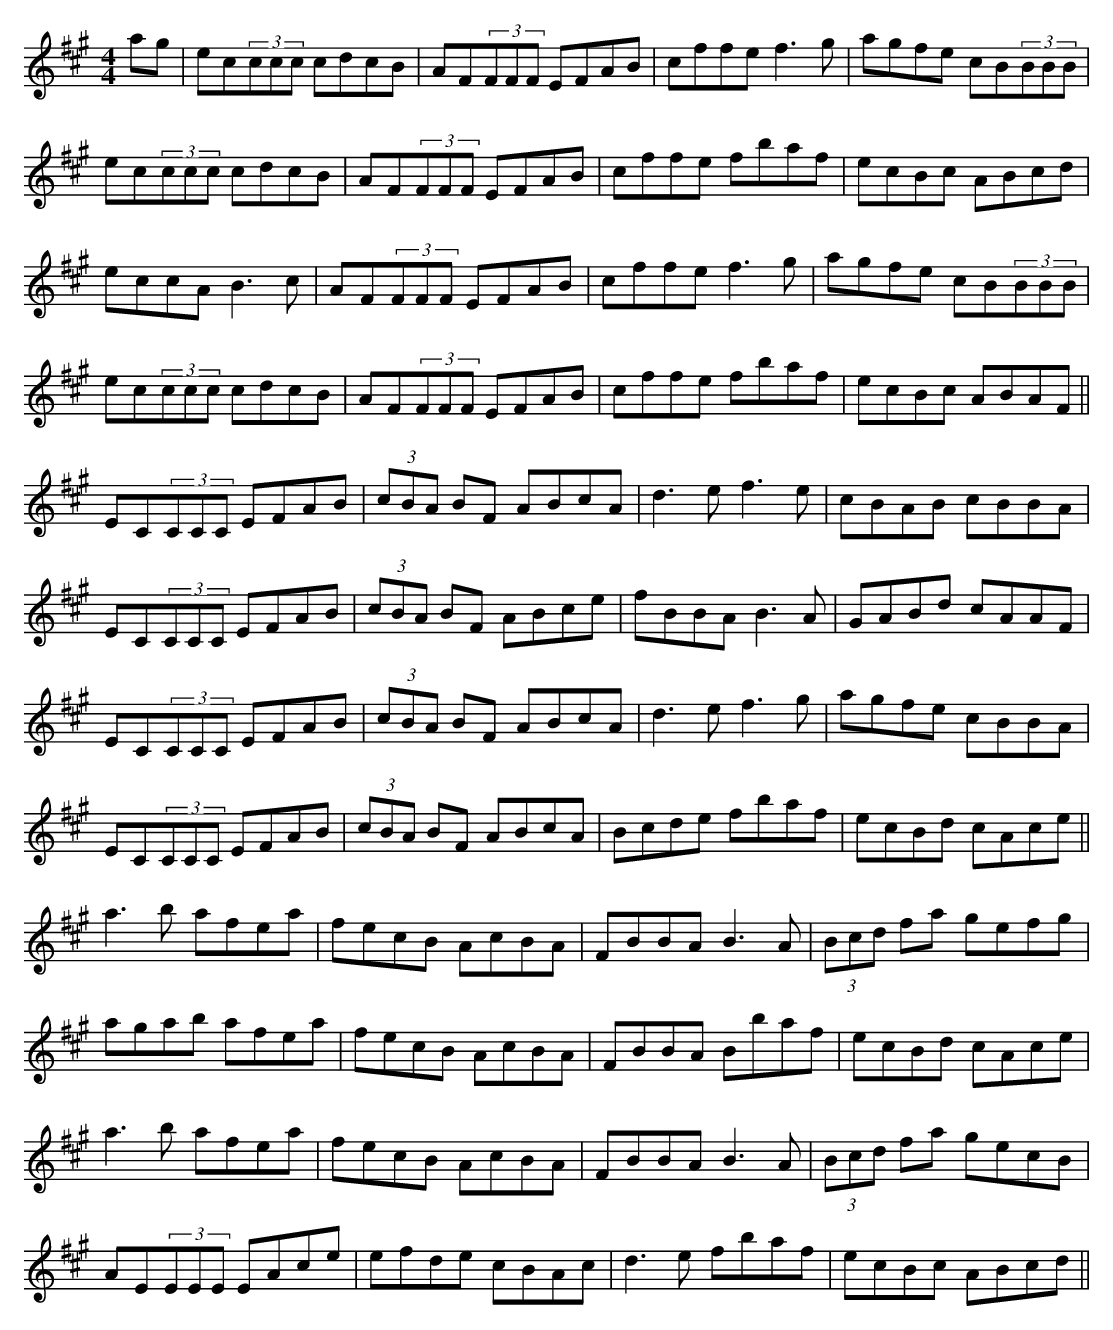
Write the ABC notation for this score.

X:1
M:4/4
K:A
ag|ec(3ccc cdcB|AF(3FFF EFAB|cffe f3g|agfe cB(3BBB|
ec(3ccc cdcB|AF(3FFF EFAB|cffe fbaf|ecBc ABcd|
eccA B3c|AF(3FFF EFAB|cffe f3g|agfe cB(3BBB|
ec(3ccc cdcB|AF(3FFF EFAB|cffe fbaf|ecBc ABAF||
EC(3CCC EFAB|(3cBA BF ABcA|d3e f3e|cBAB cBBA|
EC(3CCC EFAB|(3cBA BF ABce|fBBA B3A|GABd cAAF|
EC(3CCC EFAB|(3cBA BF ABcA|d3e f3g|agfe cBBA|
EC(3CCC EFAB|(3cBA BF ABcA|Bcde fbaf|ecBd cAce||
a3b afea|fecB AcBA|FBBA B3A|(3Bcd fa gefg|
agab afea|fecB AcBA|FBBA Bbaf|ecBd cAce|
a3b afea|fecB AcBA|FBBA B3A|(3Bcd fa gecB|
AE(3EEE EAce|efde cBAc|d3e fbaf|ecBc ABcd||
